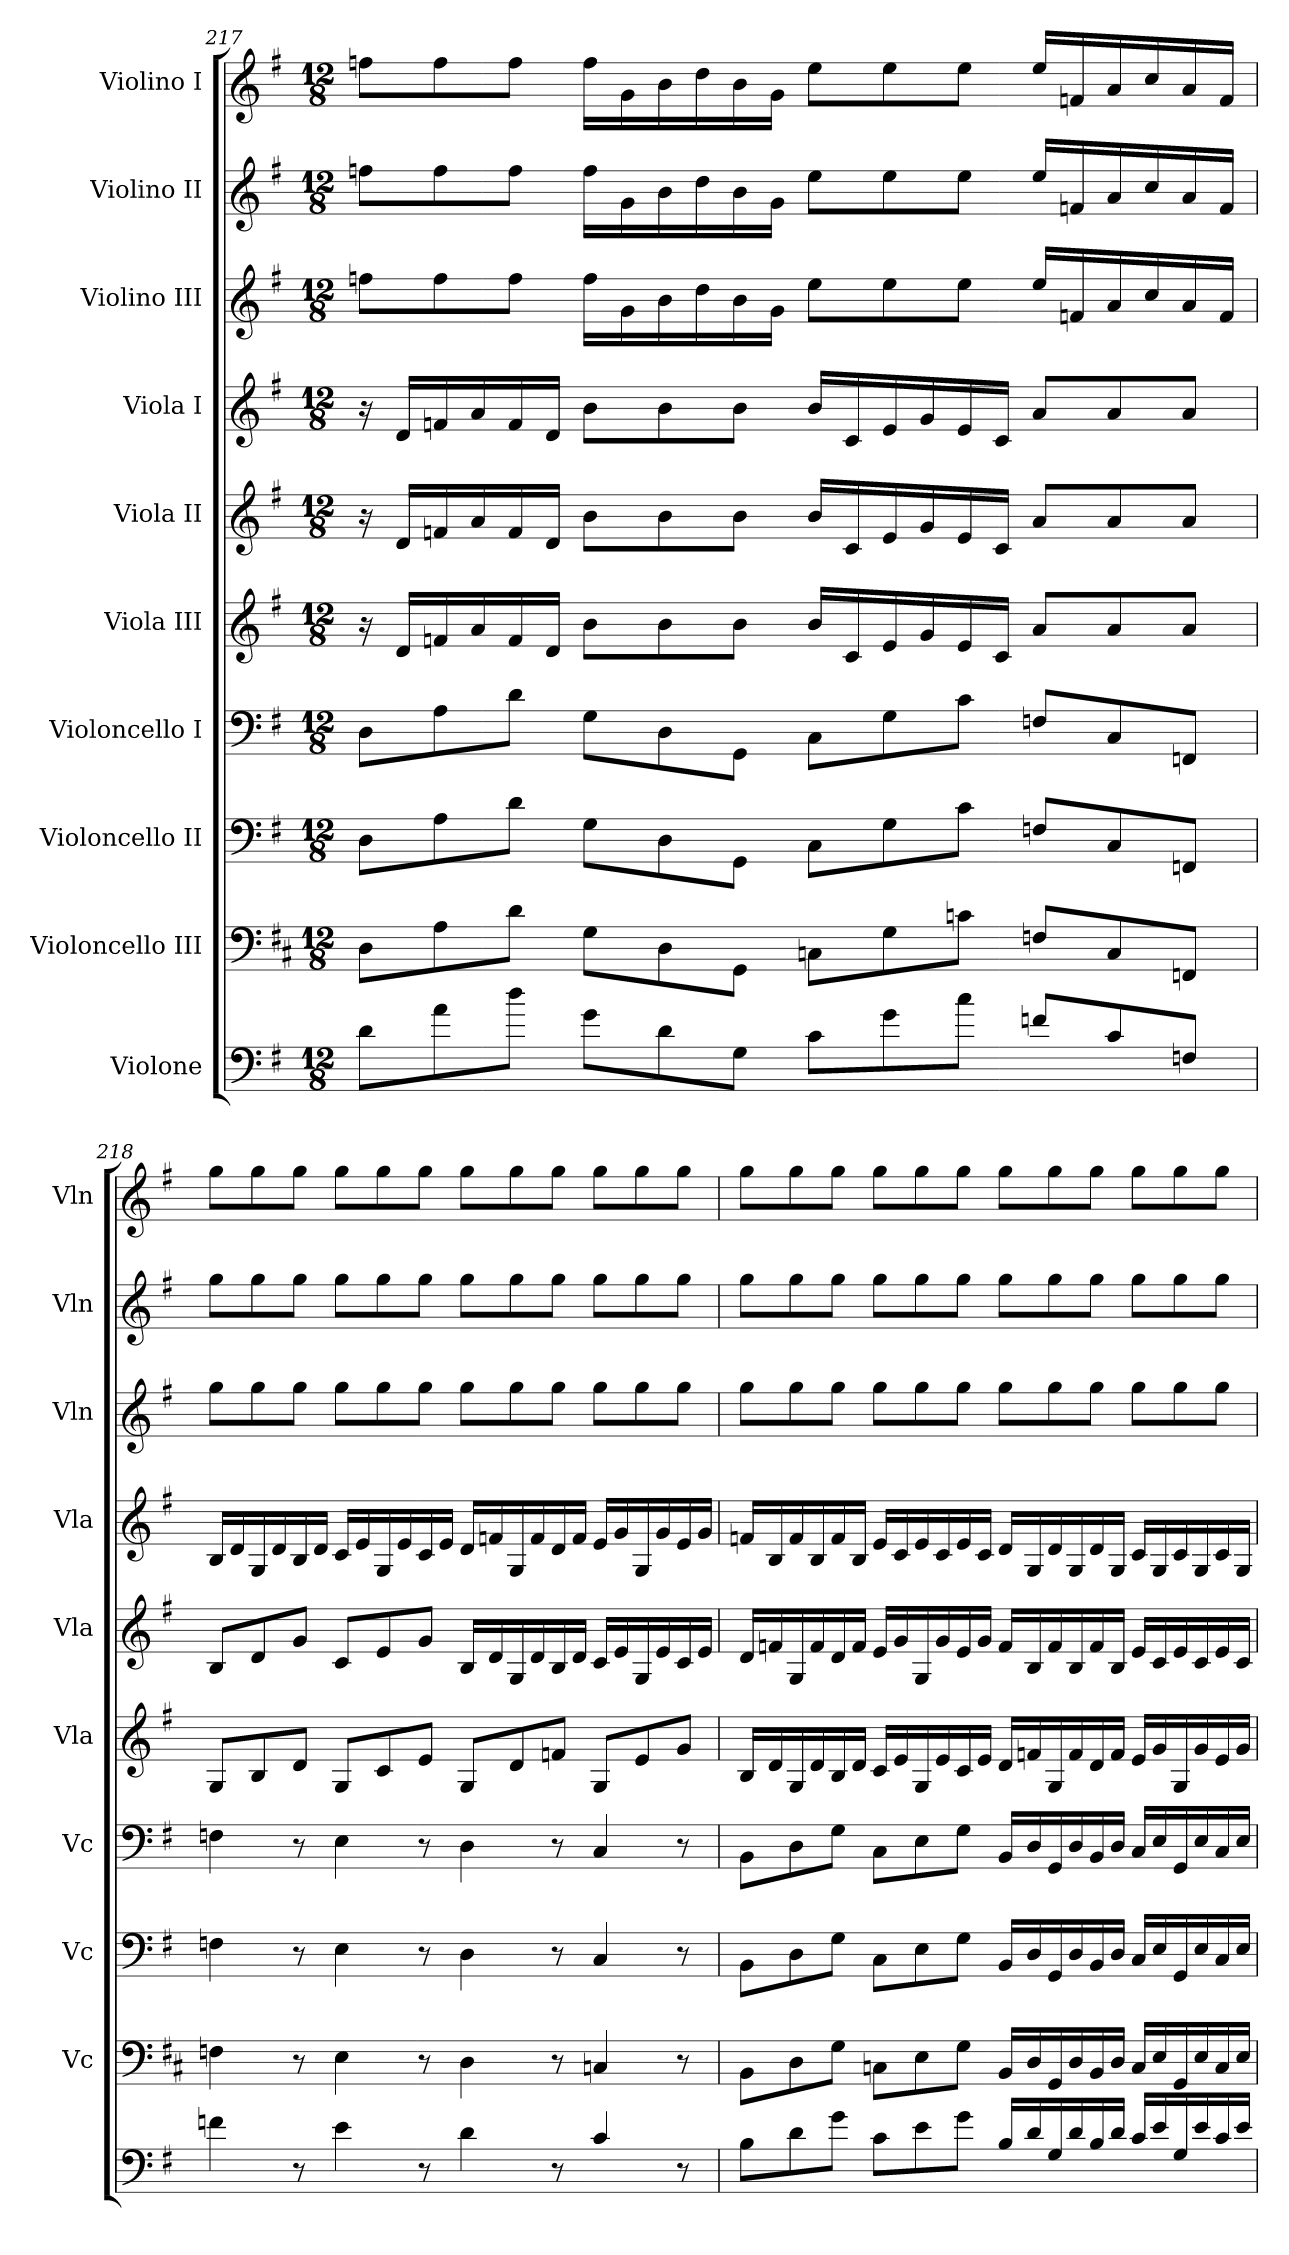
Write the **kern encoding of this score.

**kern	**kern	**kern	**kern	**kern	**kern	**kern	**kern	**kern	**kern
*part10	*part9	*part8	*part7	*part6	*part5	*part4	*part3	*part2	*part1
*staff10	*staff9	*staff8	*staff7	*staff6	*staff5	*staff4	*staff3	*staff2	*staff1
*I"Violone	*I"Violoncello III	*I"Violoncello  II	*I"Violoncello   I	*I"Viola       III	*I"Viola        II	*I"Viola         I	*I"Violino     III	*I"Violino      II	*I"Violino       I
*	*I'Vc	*I'Vc	*I'Vc	*I'Vla	*I'Vla	*I'Vla	*I'Vln	*I'Vln	*I'Vln
!!LO:PB:g=z
*clefF4	*clefF4	*clefF4	*clefF4	*clefG2	*clefG2	*clefG2	*clefG2	*clefG2	*clefG2
*ITrd7c12	*	*	*	*	*	*	*	*	*
*k[f#]	*k[f#c#]	*k[f#]	*k[f#]	*k[f#]	*k[f#]	*k[f#]	*k[f#]	*k[f#]	*k[f#]
*G:	*D:	*G:	*G:	*G:	*G:	*G:	*G:	*G:	*G:
*M12/8	*M12/8	*M12/8	*M12/8	*M12/8	*M12/8	*M12/8	*M12/8	*M12/8	*M12/8
=217	=217	=217	=217	=217	=217	=217	=217	=217	=217
8D\L	8D\L	8D\L	8D\L	16r	16r	16r	8ffn\L	8ffn\L	8ffn\L
.	.	.	.	16d/LL	16d/LL	16d/LL	.	.	.
8A\	8A\	8A\	8A\	16fn/	16fn/	16fn/	8ff\	8ff\	8ff\
.	.	.	.	16a/	16a/	16a/	.	.	.
8d\J	8d\J	8d\J	8d\J	16f/	16f/	16f/	8ff\J	8ff\J	8ff\J
.	.	.	.	16d/JJ	16d/JJ	16d/JJ	.	.	.
8G\L	8G\L	8G\L	8G\L	8b\L	8b\L	8b\L	16ff\LL	16ff\LL	16ff\LL
.	.	.	.	.	.	.	16g\	16g\	16g\
8D\	8D\	8D\	8D\	8b\	8b\	8b\	16b\	16b\	16b\
.	.	.	.	.	.	.	16dd\	16dd\	16dd\
8GG\J	8GG\J	8GG\J	8GG\J	8b\J	8b\J	8b\J	16b\	16b\	16b\
.	.	.	.	.	.	.	16g\JJ	16g\JJ	16g\JJ
8C\L	8Cn\L	8C\L	8C\L	16b/LL	16b/LL	16b/LL	8ee\L	8ee\L	8ee\L
.	.	.	.	16c/	16c/	16c/	.	.	.
8G\	8G\	8G\	8G\	16e/	16e/	16e/	8ee\	8ee\	8ee\
.	.	.	.	16g/	16g/	16g/	.	.	.
8c\J	8cn\J	8c\J	8c\J	16e/	16e/	16e/	8ee\J	8ee\J	8ee\J
.	.	.	.	16c/JJ	16c/JJ	16c/JJ	.	.	.
8Fn/L	8Fn/L	8Fn/L	8Fn/L	8a/L	8a/L	8a/L	16ee/LL	16ee/LL	16ee/LL
.	.	.	.	.	.	.	16fn/	16fn/	16fn/
8C/	8C/	8C/	8C/	8a/	8a/	8a/	16a/	16a/	16a/
.	.	.	.	.	.	.	16cc/	16cc/	16cc/
8FFn/J	8FFn/J	8FFn/J	8FFn/J	8a/J	8a/J	8a/J	16a/	16a/	16a/
.	.	.	.	.	.	.	16f/JJ	16f/JJ	16f/JJ
!!LO:PB:g=z
=218	=218	=218	=218	=218	=218	=218	=218	=218	=218
4Fn\	4Fn\	4Fn\	4Fn\	8G/L	8B/L	16B/LL	8gg\L	8gg\L	8gg\L
.	.	.	.	.	.	16d/	.	.	.
.	.	.	.	8B/	8d/	16G/	8gg\	8gg\	8gg\
.	.	.	.	.	.	16d/	.	.	.
8r	8r	8r	8r	8d/J	8g/J	16B/	8gg\J	8gg\J	8gg\J
.	.	.	.	.	.	16d/JJ	.	.	.
4E\	4E\	4E\	4E\	8G/L	8c/L	16c/LL	8gg\L	8gg\L	8gg\L
.	.	.	.	.	.	16e/	.	.	.
.	.	.	.	8c/	8e/	16G/	8gg\	8gg\	8gg\
.	.	.	.	.	.	16e/	.	.	.
8r	8r	8r	8r	8e/J	8g/J	16c/	8gg\J	8gg\J	8gg\J
.	.	.	.	.	.	16e/JJ	.	.	.
4D\	4D\	4D\	4D\	8G/L	16B/LL	16d/LL	8gg\L	8gg\L	8gg\L
.	.	.	.	.	16d/	16fn/	.	.	.
.	.	.	.	8d/	16G/	16G/	8gg\	8gg\	8gg\
.	.	.	.	.	16d/	16f/	.	.	.
8r	8r	8r	8r	8fn/J	16B/	16d/	8gg\J	8gg\J	8gg\J
.	.	.	.	.	16d/JJ	16f/JJ	.	.	.
4C/	4Cn/	4C/	4C/	8G/L	16c/LL	16e/LL	8gg\L	8gg\L	8gg\L
.	.	.	.	.	16e/	16g/	.	.	.
.	.	.	.	8e/	16G/	16G/	8gg\	8gg\	8gg\
.	.	.	.	.	16e/	16g/	.	.	.
8r	8r	8r	8r	8g/J	16c/	16e/	8gg\J	8gg\J	8gg\J
.	.	.	.	.	16e/JJ	16g/JJ	.	.	.
!!LO:PB:g=z
=219	=219	=219	=219	=219	=219	=219	=219	=219	=219
8BB\L	8BB\L	8BB\L	8BB\L	16B/LL	16d/LL	16fn/LL	8gg\L	8gg\L	8gg\L
.	.	.	.	16d/	16fn/	16B/	.	.	.
8D\	8D\	8D\	8D\	16G/	16G/	16f/	8gg\	8gg\	8gg\
.	.	.	.	16d/	16f/	16B/	.	.	.
8G\J	8G\J	8G\J	8G\J	16B/	16d/	16f/	8gg\J	8gg\J	8gg\J
.	.	.	.	16d/JJ	16f/JJ	16B/JJ	.	.	.
8C\L	8Cn\L	8C\L	8C\L	16c/LL	16e/LL	16e/LL	8gg\L	8gg\L	8gg\L
.	.	.	.	16e/	16g/	16c/	.	.	.
8E\	8E\	8E\	8E\	16G/	16G/	16e/	8gg\	8gg\	8gg\
.	.	.	.	16e/	16g/	16c/	.	.	.
8G\J	8G\J	8G\J	8G\J	16c/	16e/	16e/	8gg\J	8gg\J	8gg\J
.	.	.	.	16e/JJ	16g/JJ	16c/JJ	.	.	.
16BB/LL	16BB/LL	16BB/LL	16BB/LL	16d/LL	16f/LL	16d/LL	8gg\L	8gg\L	8gg\L
16D/	16D/	16D/	16D/	16fn/	16B/	16G/	.	.	.
16GG/	16GG/	16GG/	16GG/	16G/	16f/	16d/	8gg\	8gg\	8gg\
16D/	16D/	16D/	16D/	16f/	16B/	16G/	.	.	.
16BB/	16BB/	16BB/	16BB/	16d/	16f/	16d/	8gg\J	8gg\J	8gg\J
16D/JJ	16D/JJ	16D/JJ	16D/JJ	16f/JJ	16B/JJ	16G/JJ	.	.	.
16C/LL	16C/LL	16C/LL	16C/LL	16e/LL	16e/LL	16c/LL	8gg\L	8gg\L	8gg\L
16E/	16E/	16E/	16E/	16g/	16c/	16G/	.	.	.
16GG/	16GG/	16GG/	16GG/	16G/	16e/	16c/	8gg\	8gg\	8gg\
16E/	16E/	16E/	16E/	16g/	16c/	16G/	.	.	.
16C/	16C/	16C/	16C/	16e/	16e/	16c/	8gg\J	8gg\J	8gg\J
16E/JJ	16E/JJ	16E/JJ	16E/JJ	16g/JJ	16c/JJ	16G/JJ	.	.	.
=	=	=	=	=	=	=	=	=	=
*-	*-	*-	*-	*-	*-	*-	*-	*-	*-
